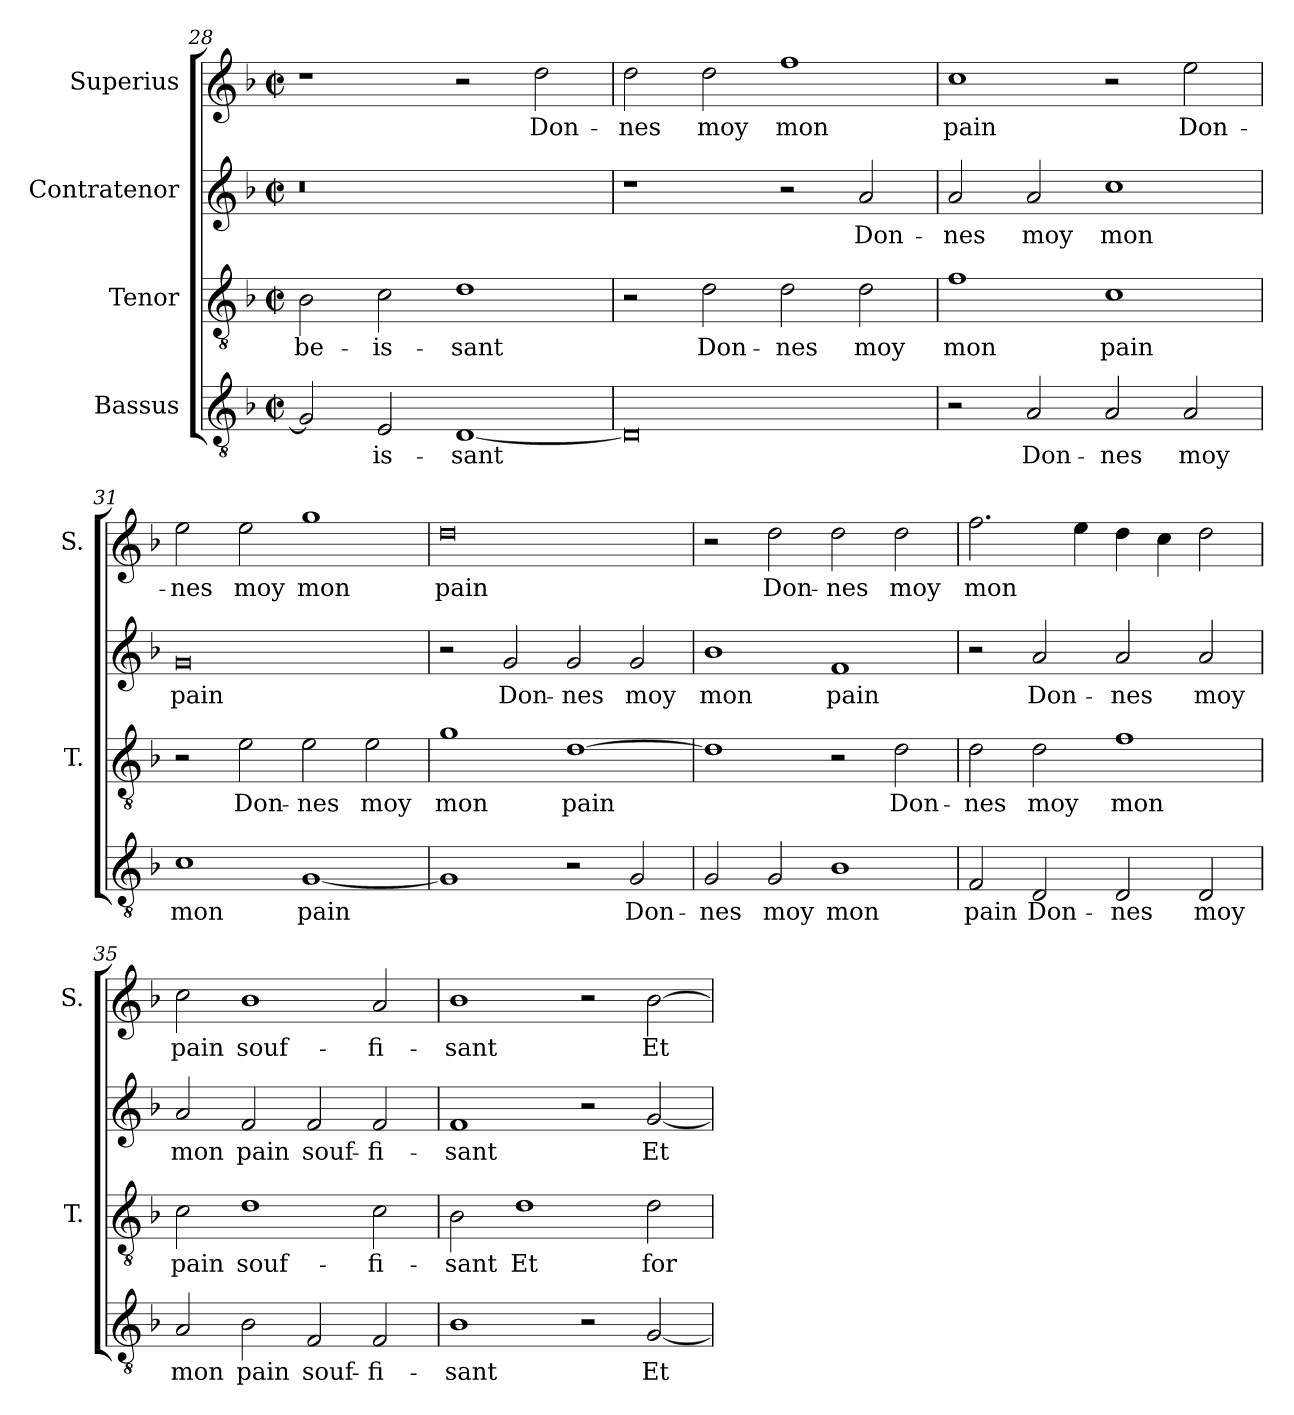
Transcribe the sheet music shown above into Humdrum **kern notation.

**kern	**text	**kern	**text	**kern	**text	**kern	**text
*part4	*part4	*part3	*part3	*part2	*part2	*part1	*part1
*staff4	*staff4	*staff3	*staff3	*staff2	*staff2	*staff1	*staff1
*I"Bassus	*	*I"Tenor	*	*I"Contratenor	*	*I"Superius	*
*	*	*I'T.	*	*	*	*I'S.	*
*clefGv2	*	*clefGv2	*	*clefG2	*	*clefG2	*
*k[b-]	*	*k[b-]	*	*k[b-]	*	*k[b-]	*
*F:	*	*F:	*	*F:	*	*F:	*
*M2/2	*	*M2/2	*	*M2/2	*	*M2/2	*
*met(c|)	*	*met(c|)	*	*met(c|)	*	*met(c|)	*
=28	=28	=28	=28	=28	=28	=28	=28
!	!	!	!	!LO:N:vis=0	!	!	!
2G/]	.	2B-\	-be-	1r	.	1r	.
2E/	-is-	2c\	-is-	.	.	.	.
[1D/	-sant	1d\	-sant	1ryy	.	2r	.
.	.	.	.	.	.	2dd\	Don-
=29	=29	=29	=29	=29	=29	=29	=29
0D/]	.	2r	.	1r	.	2dd\	-nes
.	.	2d\	Don-	.	.	2dd\	moy
.	.	2d\	-nes	2r	.	1ff\	mon
.	.	2d\	moy	2a/	Don-	.	.
!!LO:LB:g=z
=30	=30	=30	=30	=30	=30	=30	=30
2r	.	1f\	mon	2a/	-nes	1cc\	pain
2A/	Don-	.	.	2a/	moy	.	.
2A/	-nes	1c\	pain	1cc\	mon	2r	.
2A/	moy	.	.	.	.	2ee\	Don-
=31	=31	=31	=31	=31	=31	=31	=31
1c\	mon	2r	.	0g/	pain	2ee\	-nes
.	.	2e\	Don-	.	.	2ee\	moy
[1G/	pain	2e\	-nes	.	.	1gg\	mon
.	.	2e\	moy	.	.	.	.
=32	=32	=32	=32	=32	=32	=32	=32
1G/]	.	1g\	mon	2r	.	0dd\	pain
.	.	.	.	2g/	Don-	.	.
2r	.	[1d\	pain	2g/	-nes	.	.
2G/	Don-	.	.	2g/	moy	.	.
=33	=33	=33	=33	=33	=33	=33	=33
2G/	-nes	1d\]	.	1b-\	mon	2r	.
2G/	moy	.	.	.	.	2dd\	Don-
1B-\	mon	2r	.	1f/	pain	2dd\	-nes
.	.	2d\	Don-	.	.	2dd\	moy
=34	=34	=34	=34	=34	=34	=34	=34
2F/	pain	2d\	-nes	2r	.	2.ff\	mon
2D/	Don-	2d\	moy	2a/	Don-	.	.
.	.	.	.	.	.	4ee\	.
2D/	-nes	1f\	mon	2a/	-nes	4dd\	.
.	.	.	.	.	.	4cc\	.
2D/	moy	.	.	2a/	moy	2dd\	.
=35	=35	=35	=35	=35	=35	=35	=35
2A/	mon	2c\	pain	2a/	mon	2cc\	pain
2B-\	pain	1d\	souf-	2f/	pain	1b-\	souf-
2F/	souf-	.	.	2f/	souf-	.	.
2F/	-fi-	2c\	-fi-	2f/	-fi-	2a/	-fi-
!!LO:PB:g=z
=36	=36	=36	=36	=36	=36	=36	=36
1B-\	-sant	2B-\	-sant	1f/	-sant	1b-\	-sant
.	.	1d\	Et	.	.	.	.
2r	.	.	.	2r	.	2r	.
[2G/	Et	2d\	for-	[2g/	Et	[2b-\	Et
=	=	=	=	=	=	=	=
*-	*-	*-	*-	*-	*-	*-	*-
